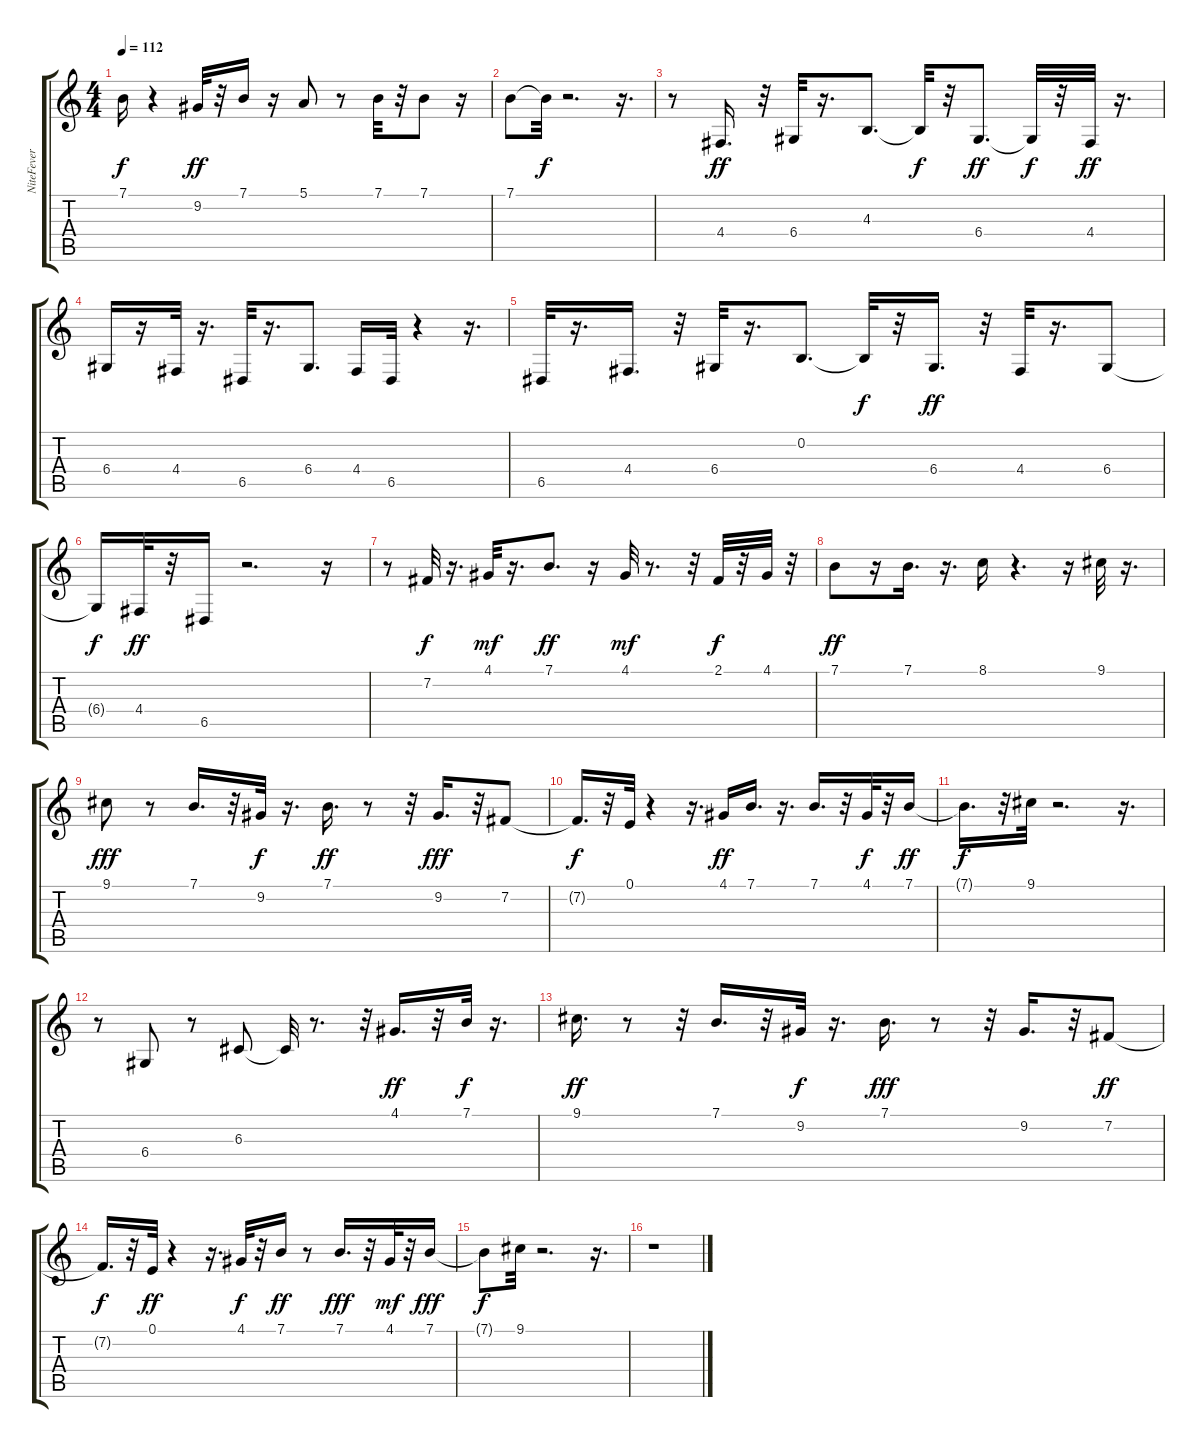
\track ("NiteFever         7 " "NiteFever ") {solo instrument tenorsax}
\staff {score tabs}
\tuning (E4 B3 G3 D3 A2 E2) {hide}
\ts (4 4)
\tempo 112
\clef g2
\ks c
7.1{t}.16{dy f} r.4 9.2.32{dy ff} r.32 7.1.16 r.16 5.1.8 r.8 7.1.32 r.32 7.1.8 r.16 |
7.1.8 7.1{t}.32{dy f} r.2{d} r.16{d} |
r.8 4.4.16{d dy ff} r.32 6.4.32 r.16{d} 4.3.8{d} 4.3{t}.32{dy f} r.32 6.4.8{d dy ff} 6.4{t}.32{dy f} r.32 4.4.32{dy ff} r.16{d} |
6.4.16 r.16 4.4.32 r.16{d} 6.5.32 r.16{d} 6.4.8{d} 4.4.16 6.5.32 r.4 r.16{d} |
6.5.32 r.16{d} 4.4.16{d} r.32 6.4.32 r.16{d} 0.2.8{d} 0.2{t}.32{dy f} r.32 6.4.16{d dy ff} r.32 4.4.32 r.16{d} 6.4.8 |
6.4{t}.16{dy f} 4.4.32{dy ff} r.32 6.5.16 r.2{d} r.16 |
r.8 7.2.32{dy f} r.16{d} 4.1.32{dy mf} r.16{d} 7.1.8{d dy ff} r.16 4.1.32{dy mf} r.8{d} r.32 2.1.32{dy f} r.32 4.1.32 r.32 |
7.1.8{dy ff} r.16 7.1.16{d} r.16{d} 8.1.16 r.4{d} r.16 9.1.32 r.16{d} |
9.1.8{dy fff} r.8 7.1.16{d} r.32 9.2.32{dy f} r.16{d} 7.1.16{d dy ff} r.8 r.32 9.2.16{d dy fff} r.32 7.2.8 |
7.2{t}.16{d dy f} r.32 0.1.32 r.4 r.16{d} 4.1.16{dy ff} 7.1.16{d} r.16{d} 7.1.16{d} r.32 4.1.32{dy f} r.32 7.1.16{dy ff} |
7.1{t}.16{d dy f} r.32 9.1.32 r.2{d} r.16{d} |
r.8 6.4.8 r.8 6.3.8 6.3{t}.32 r.8{d} r.32 4.1.16{d dy ff} r.32 7.1.32{dy f} r.16{d} |
9.1.16{d dy ff} r.8 r.32 7.1.16{d} r.32 9.2.32{dy f} r.16{d} 7.1.16{d dy fff} r.8 r.32 9.2.16{d} r.32 7.2.8{dy ff} |
7.2{t}.16{d dy f} r.32 0.1.32{dy ff} r.4 r.16{d} 4.1.32{dy f} r.32 7.1.16{dy ff} r.8 7.1.16{d dy fff} r.32 4.1.32{dy mf} r.32 7.1.16{dy fff} |
7.1{t}.8{dy f} 9.1.32 r.2{d} r.16{d} |
r.1
